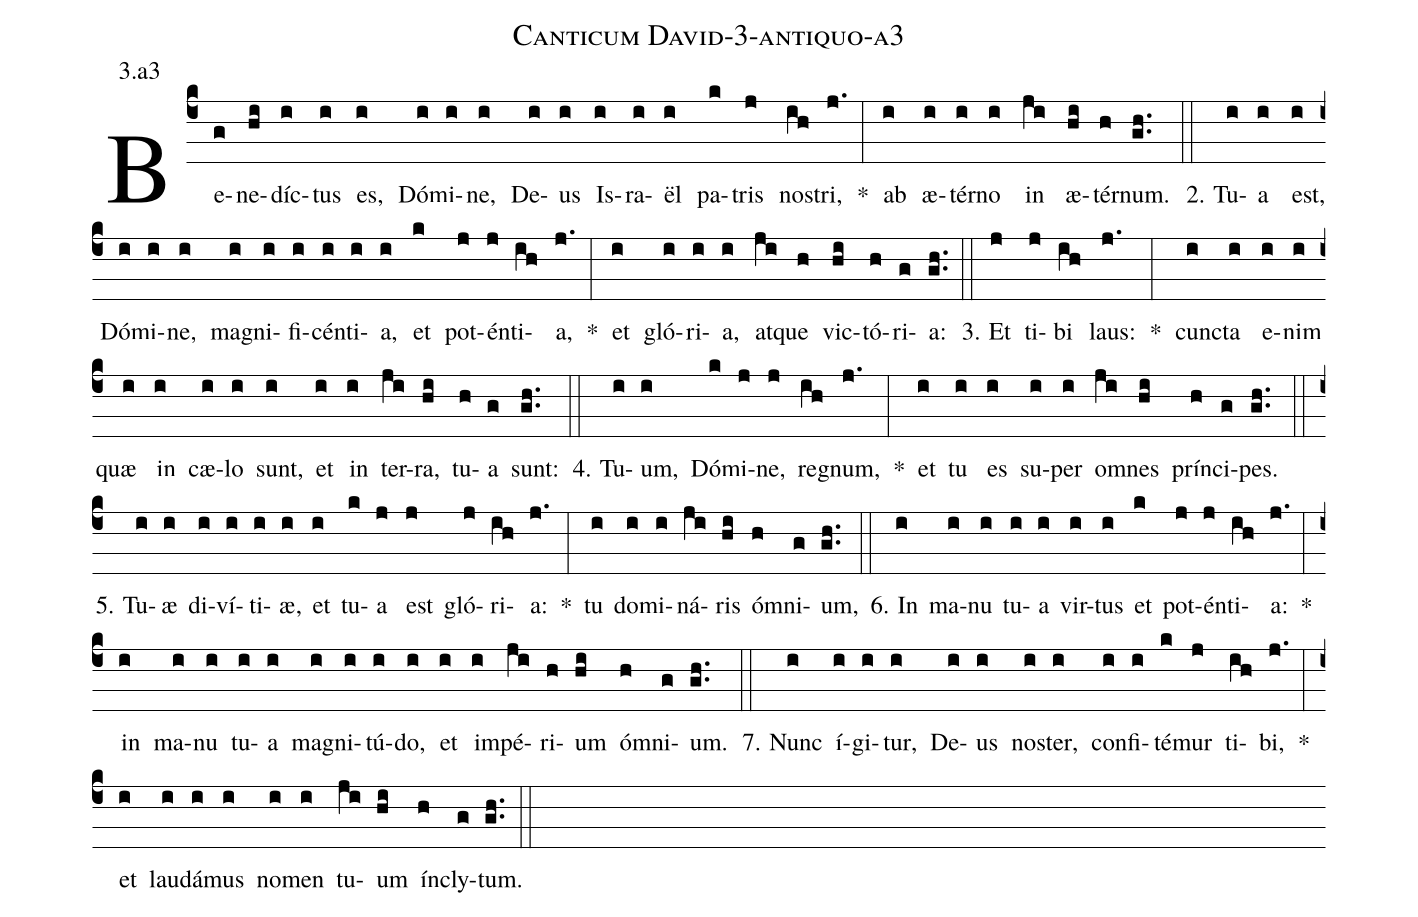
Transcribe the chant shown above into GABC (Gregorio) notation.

name: Canticum David-3-antiquo-a3;
annotation: 3.a3;
%%
(c4)Be(g)ne(hi)díc(i)tus(i) es,(i) Dó(i)mi(i)ne,(i) De(i)us(i) Is(i)ra(i)ël(i) pa(k)tris(j) nos(ih)tri,(j.) *(:) ab(i) æ(i)tér(i)no(i) in(ji) æ(hi)tér(h)num.(gh..) (::)
2. Tu(i)a(i) est,(i) Dó(i)mi(i)ne,(i) ma(i)gni(i)fi(i)cén(i)ti(i)a,(i) et(k) pot(j)én(j)ti(ih)a,(j.) *(:) et(i) gló(i)ri(i)a,(i) at(ji)que(h) vic(hi)tó(h)ri(g)a:(gh..) (::)
3. Et(j) ti(j)bi(ih) laus:(j.) *(:) cunc(i)ta(i) e(i)nim(i) quæ(i) in(i) cæ(i)lo(i) sunt,(i) et(i) in(i) ter(ji)ra,(hi) tu(h)a(g) sunt:(gh..) (::)
4. Tu(i)um,(i) Dó(k)mi(j)ne,(j) re(ih)gnum,(j.) *(:) et(i) tu(i) es(i) su(i)per(i) om(ji)nes(hi) prín(h)ci(g)pes.(gh..) (::)
5. Tu(i)æ(i) di(i)ví(i)ti(i)æ,(i) et(i) tu(k)a(j) est(j) gló(j)ri(ih)a:(j.) *(:) tu(i) do(i)mi(i)ná(ji)ris(hi) óm(h)ni(g)um,(gh..) (::)
6. In(i) ma(i)nu(i) tu(i)a(i) vir(i)tus(i) et(k) pot(j)én(j)ti(ih)a:(j.) *(:) in(i) ma(i)nu(i) tu(i)a(i) ma(i)gni(i)tú(i)do,(i) et(i) im(i)pé(ji)ri(h)um(hi) óm(h)ni(g)um.(gh..) (::)
7. Nunc(i) í(i)gi(i)tur,(i) De(i)us(i) nos(i)ter,(i) con(i)fi(i)té(k)mur(j) ti(ih)bi,(j.) *(:) et(i) lau(i)dá(i)mus(i) no(i)men(i) tu(ji)um(hi) ín(h)cly(g)tum.(gh..) (::)
